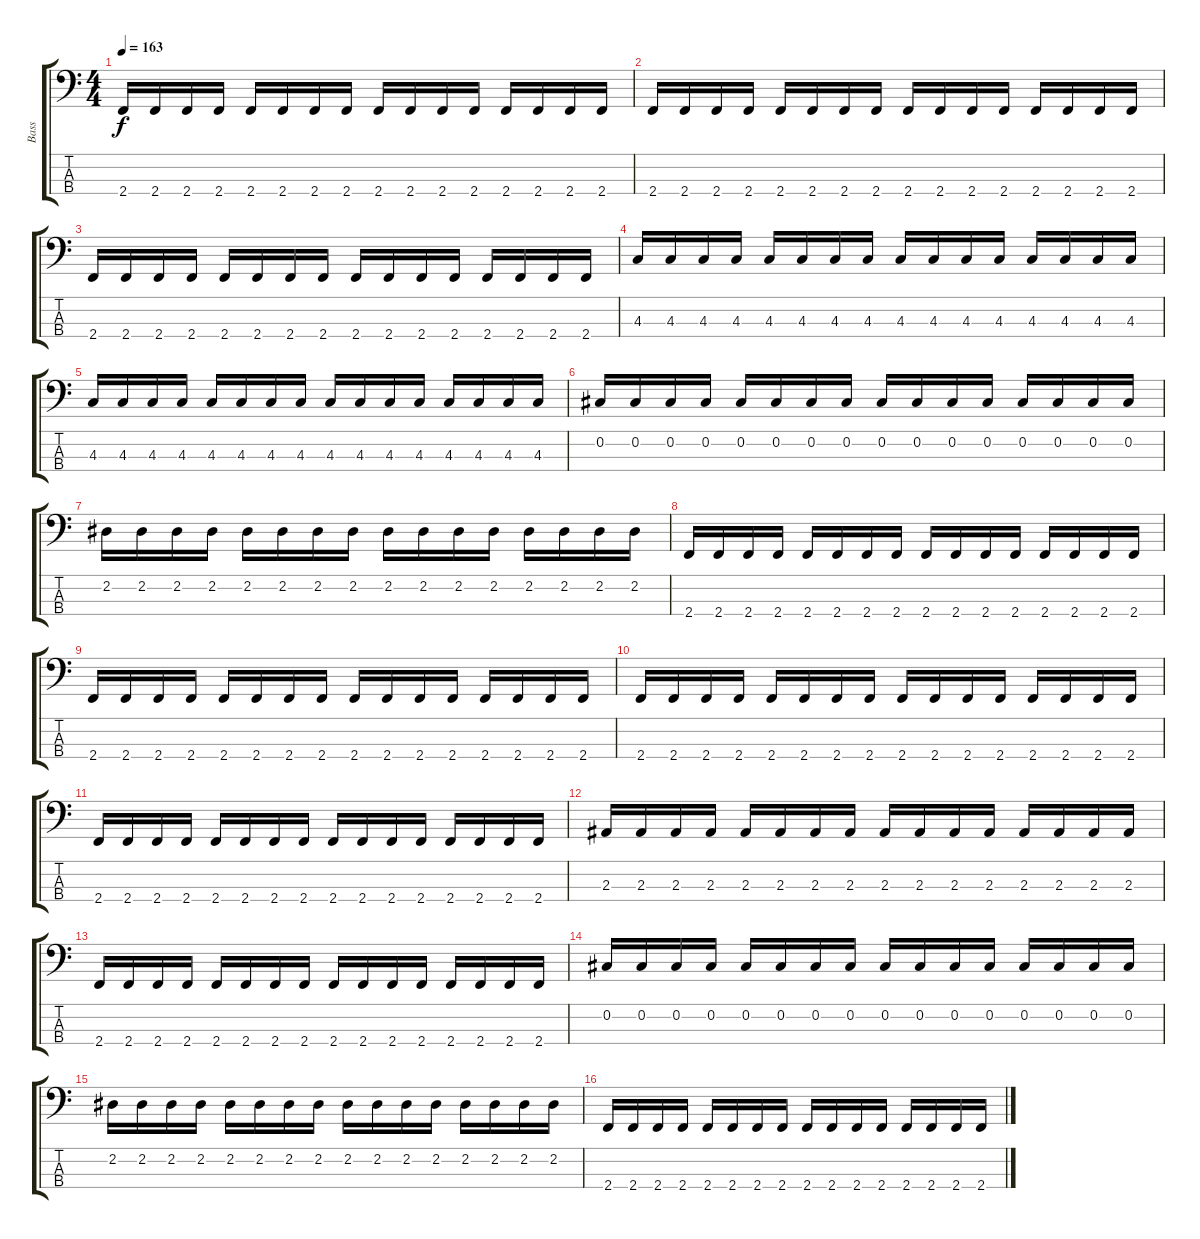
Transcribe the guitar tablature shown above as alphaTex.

\track ("Bass" "Bass") {instrument electricbasspick}
\staff {score tabs}
\tuning (Gb2 Db2 Ab1 Eb1) {hide}
\ts (4 4)
\tempo 163
\clef f4
\ks c
2.4.16{dy f} 2.4.16 2.4.16 2.4.16 2.4.16 2.4.16 2.4.16 2.4.16 2.4.16 2.4.16 2.4.16 2.4.16 2.4.16 2.4.16 2.4.16 2.4.16 |
2.4.16 2.4.16 2.4.16 2.4.16 2.4.16 2.4.16 2.4.16 2.4.16 2.4.16 2.4.16 2.4.16 2.4.16 2.4.16 2.4.16 2.4.16 2.4.16 |
2.4.16 2.4.16 2.4.16 2.4.16 2.4.16 2.4.16 2.4.16 2.4.16 2.4.16 2.4.16 2.4.16 2.4.16 2.4.16 2.4.16 2.4.16 2.4.16 |
4.3.16 4.3.16 4.3.16 4.3.16 4.3.16 4.3.16 4.3.16 4.3.16 4.3.16 4.3.16 4.3.16 4.3.16 4.3.16 4.3.16 4.3.16 4.3.16 |
4.3.16 4.3.16 4.3.16 4.3.16 4.3.16 4.3.16 4.3.16 4.3.16 4.3.16 4.3.16 4.3.16 4.3.16 4.3.16 4.3.16 4.3.16 4.3.16 |
0.2.16 0.2.16 0.2.16 0.2.16 0.2.16 0.2.16 0.2.16 0.2.16 0.2.16 0.2.16 0.2.16 0.2.16 0.2.16 0.2.16 0.2.16 0.2.16 |
2.2.16 2.2.16 2.2.16 2.2.16 2.2.16 2.2.16 2.2.16 2.2.16 2.2.16 2.2.16 2.2.16 2.2.16 2.2.16 2.2.16 2.2.16 2.2.16 |
2.4.16 2.4.16 2.4.16 2.4.16 2.4.16 2.4.16 2.4.16 2.4.16 2.4.16 2.4.16 2.4.16 2.4.16 2.4.16 2.4.16 2.4.16 2.4.16 |
2.4.16 2.4.16 2.4.16 2.4.16 2.4.16 2.4.16 2.4.16 2.4.16 2.4.16 2.4.16 2.4.16 2.4.16 2.4.16 2.4.16 2.4.16 2.4.16 |
2.4.16 2.4.16 2.4.16 2.4.16 2.4.16 2.4.16 2.4.16 2.4.16 2.4.16 2.4.16 2.4.16 2.4.16 2.4.16 2.4.16 2.4.16 2.4.16 |
2.4.16 2.4.16 2.4.16 2.4.16 2.4.16 2.4.16 2.4.16 2.4.16 2.4.16 2.4.16 2.4.16 2.4.16 2.4.16 2.4.16 2.4.16 2.4.16 |
2.3.16 2.3.16 2.3.16 2.3.16 2.3.16 2.3.16 2.3.16 2.3.16 2.3.16 2.3.16 2.3.16 2.3.16 2.3.16 2.3.16 2.3.16 2.3.16 |
2.4.16 2.4.16 2.4.16 2.4.16 2.4.16 2.4.16 2.4.16 2.4.16 2.4.16 2.4.16 2.4.16 2.4.16 2.4.16 2.4.16 2.4.16 2.4.16 |
0.2.16 0.2.16 0.2.16 0.2.16 0.2.16 0.2.16 0.2.16 0.2.16 0.2.16 0.2.16 0.2.16 0.2.16 0.2.16 0.2.16 0.2.16 0.2.16 |
2.2.16 2.2.16 2.2.16 2.2.16 2.2.16 2.2.16 2.2.16 2.2.16 2.2.16 2.2.16 2.2.16 2.2.16 2.2.16 2.2.16 2.2.16 2.2.16 |
2.4.16 2.4.16 2.4.16 2.4.16 2.4.16 2.4.16 2.4.16 2.4.16 2.4.16 2.4.16 2.4.16 2.4.16 2.4.16 2.4.16 2.4.16 2.4.16
